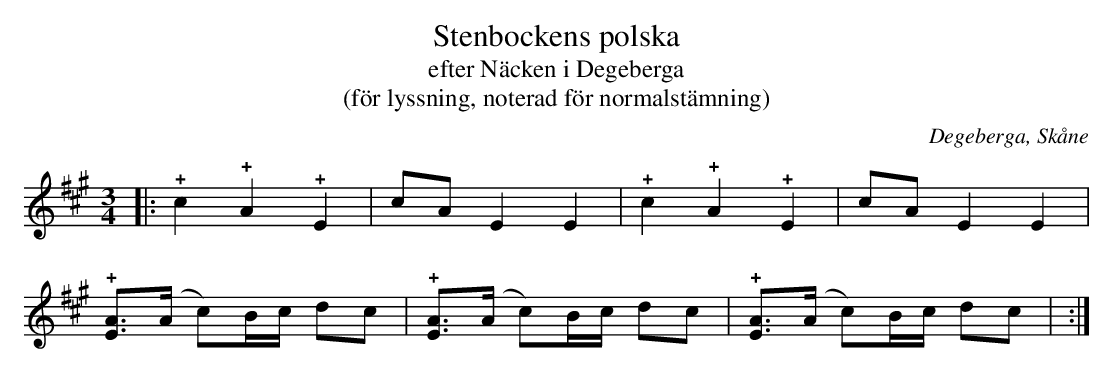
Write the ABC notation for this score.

X:1
T:Stenbockens polska
T:efter Näcken i Degeberga
T:(för lyssning, noterad för normalstämning)
O:Degeberga, Skåne
M:3/4
Q:100
K:A
[L:1/4]|: !+!c !+!A !+!E | c/A/ E E | !+!c !+!A !+!E | c/A/ E E |
[L:1/8] !+![EA]>(A c)B/c/ dc | !+![EA]>(A c)B/c/ dc | !+![EA]>(A c)B/c/ dc | :|
